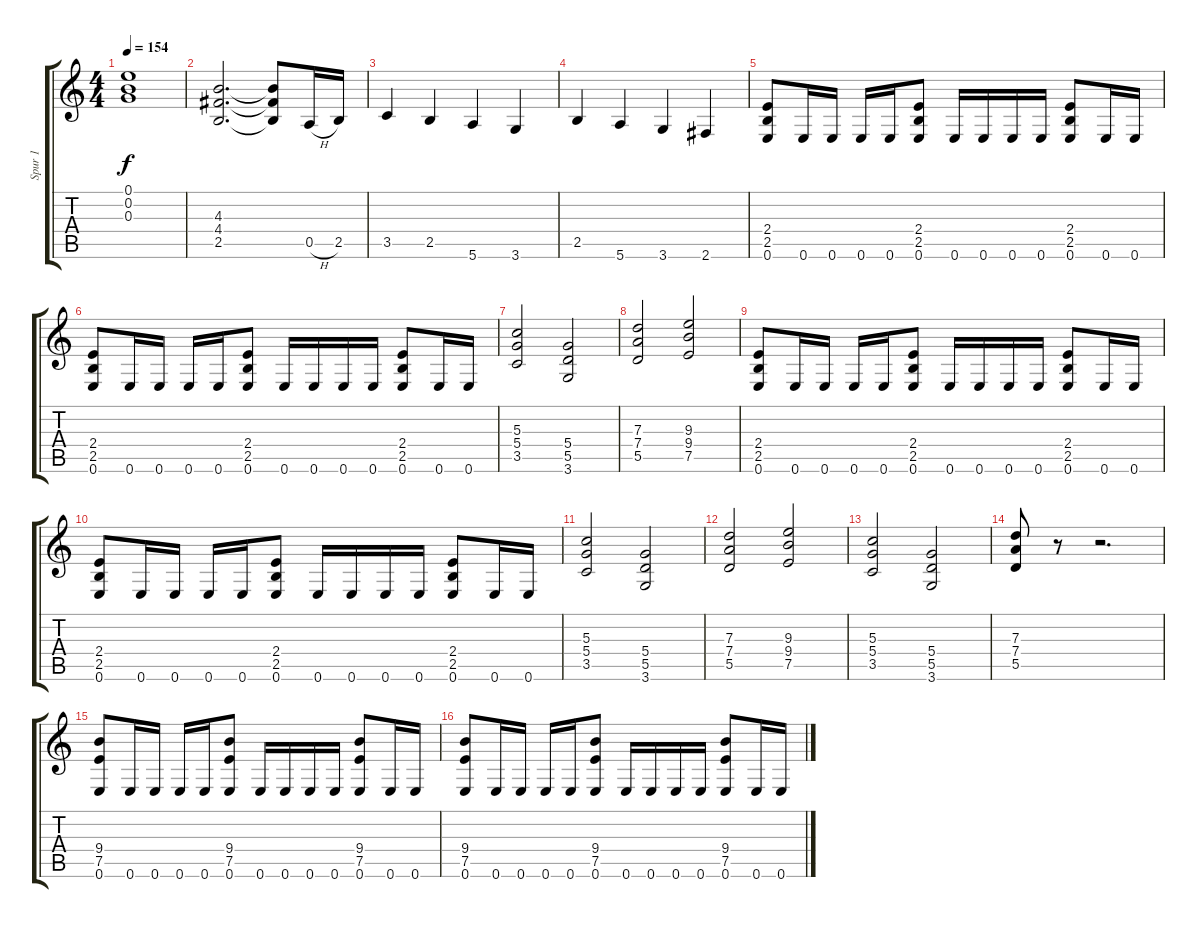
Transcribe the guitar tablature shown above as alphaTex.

\track ("Spur 1" "Spur 1") {instrument distortionguitar}
\staff {score tabs}
\tuning (E4 B3 G3 D3 A2 E2) {hide}
\ts (4 4)
\tempo 154
\clef g2
\ks c
(0.1 0.2 0.3).1{dy f} |
(4.3 4.4 2.5).2{d} (4.3{t} 4.4{t} 2.5{t}).8 0.5{h}.16 2.5.16 |
3.5.4 2.5.4 5.6.4 3.6.4 |
2.5.4 5.6.4 3.6.4 2.6.4 |
(2.4 2.5 0.6).8 0.6.16 0.6.16 0.6.16 0.6.16 (2.4 2.5 0.6).8 0.6.16 0.6.16 0.6.16 0.6.16 (2.4 2.5 0.6).8 0.6.16 0.6.16 |
(2.4 2.5 0.6).8 0.6.16 0.6.16 0.6.16 0.6.16 (2.4 2.5 0.6).8 0.6.16 0.6.16 0.6.16 0.6.16 (2.4 2.5 0.6).8 0.6.16 0.6.16 |
(5.3 5.4 3.5).2 (5.4 5.5 3.6).2 |
(7.3 7.4 5.5).2 (9.3 9.4 7.5).2 |
(2.4 2.5 0.6).8 0.6.16 0.6.16 0.6.16 0.6.16 (2.4 2.5 0.6).8 0.6.16 0.6.16 0.6.16 0.6.16 (2.4 2.5 0.6).8 0.6.16 0.6.16 |
(2.4 2.5 0.6).8 0.6.16 0.6.16 0.6.16 0.6.16 (2.4 2.5 0.6).8 0.6.16 0.6.16 0.6.16 0.6.16 (2.4 2.5 0.6).8 0.6.16 0.6.16 |
(5.3 5.4 3.5).2 (5.4 5.5 3.6).2 |
(7.3 7.4 5.5).2 (9.3 9.4 7.5).2 |
(5.3 5.4 3.5).2 (5.4 5.5 3.6).2 |
(7.3 7.4 5.5).8 r.8 r.2{d} |
(9.4 7.5 0.6).8 0.6.16 0.6.16 0.6.16 0.6.16 (9.4 7.5 0.6).8 0.6.16 0.6.16 0.6.16 0.6.16 (9.4 7.5 0.6).8 0.6.16 0.6.16 |
(9.4 7.5 0.6).8 0.6.16 0.6.16 0.6.16 0.6.16 (9.4 7.5 0.6).8 0.6.16 0.6.16 0.6.16 0.6.16 (9.4 7.5 0.6).8 0.6.16 0.6.16
